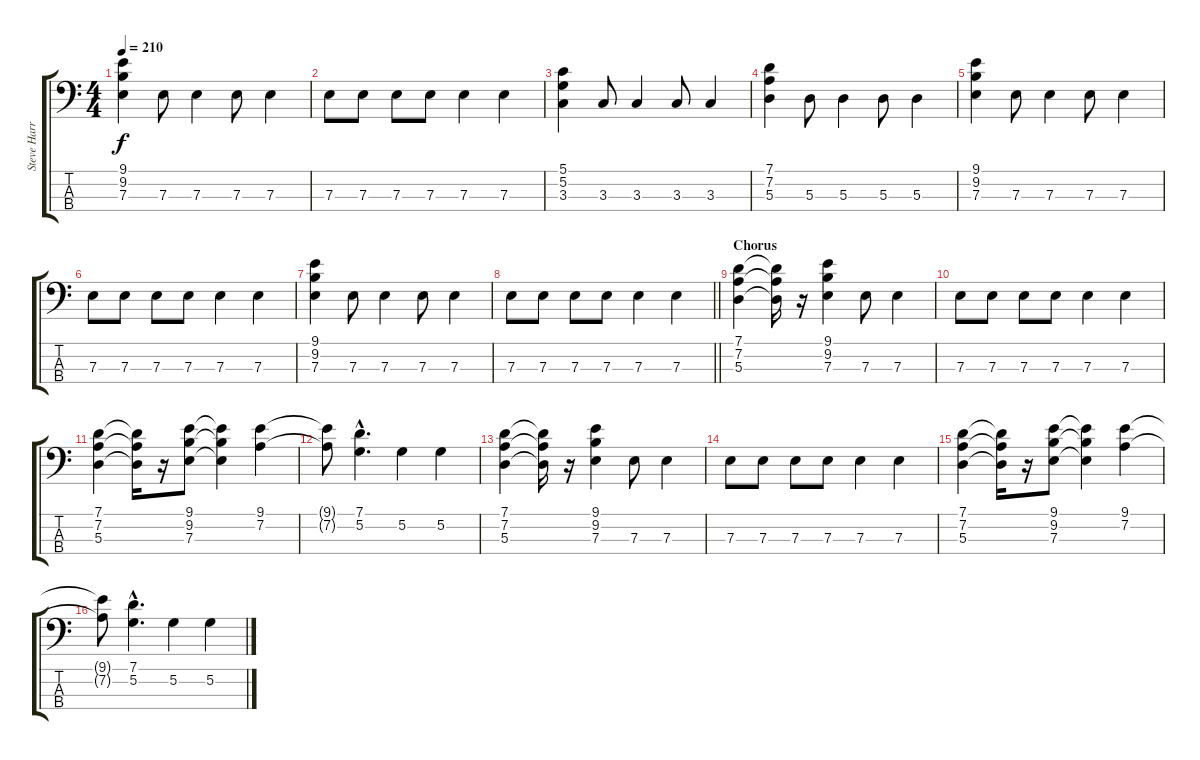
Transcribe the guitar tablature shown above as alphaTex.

\track ("Steve Harris" "Steve Harr") {instrument slapbass2}
\staff {score tabs}
\tuning (G2 D2 A1 E1) {hide}
\ts (4 4)
\tempo 210
\clef f4
\ks c
(9.1 9.2 7.3).4{dy f} 7.3.8 7.3.4 7.3.8 7.3.4 |
7.3.8 7.3.8 7.3.8 7.3.8 7.3.4 7.3.4 |
(5.1 5.2 3.3).4 3.3.8 3.3.4 3.3.8 3.3.4 |
(7.1 7.2 5.3).4 5.3.8 5.3.4 5.3.8 5.3.4 |
(9.1 9.2 7.3).4 7.3.8 7.3.4 7.3.8 7.3.4 |
7.3.8 7.3.8 7.3.8 7.3.8 7.3.4 7.3.4 |
(9.1 9.2 7.3).4 7.3.8 7.3.4 7.3.8 7.3.4 |
\barLineRight lightlight
7.3.8 7.3.8 7.3.8 7.3.8 7.3.4 7.3.4 |
\section ("" "Chorus")
(7.1 7.2 5.3).4 (7.1{t} 7.2{t} 5.3{t}).16 r.16 (9.1 9.2 7.3).4 7.3.8 7.3.4 |
7.3.8 7.3.8 7.3.8 7.3.8 7.3.4 7.3.4 |
(7.1 7.2 5.3).4 (7.1{t} 7.2{t} 5.3{t}).16 r.16 (9.1 9.2 7.3).8 (9.1{t} 9.2{t} 7.3{t}).4 (9.1 7.2).4 |
(9.1{t} 7.2{t}).8 (7.1{hac} 5.2{hac}).4{d} 5.2.4 5.2.4 |
(7.1 7.2 5.3).4 (7.1{t} 7.2{t} 5.3{t}).16 r.16 (9.1 9.2 7.3).4 7.3.8 7.3.4 |
7.3.8 7.3.8 7.3.8 7.3.8 7.3.4 7.3.4 |
(7.1 7.2 5.3).4 (7.1{t} 7.2{t} 5.3{t}).16 r.16 (9.1 9.2 7.3).8 (9.1{t} 9.2{t} 7.3{t}).4 (9.1 7.2).4 |
(9.1{t} 7.2{t}).8 (7.1{hac} 5.2{hac}).4{d} 5.2.4 5.2.4
